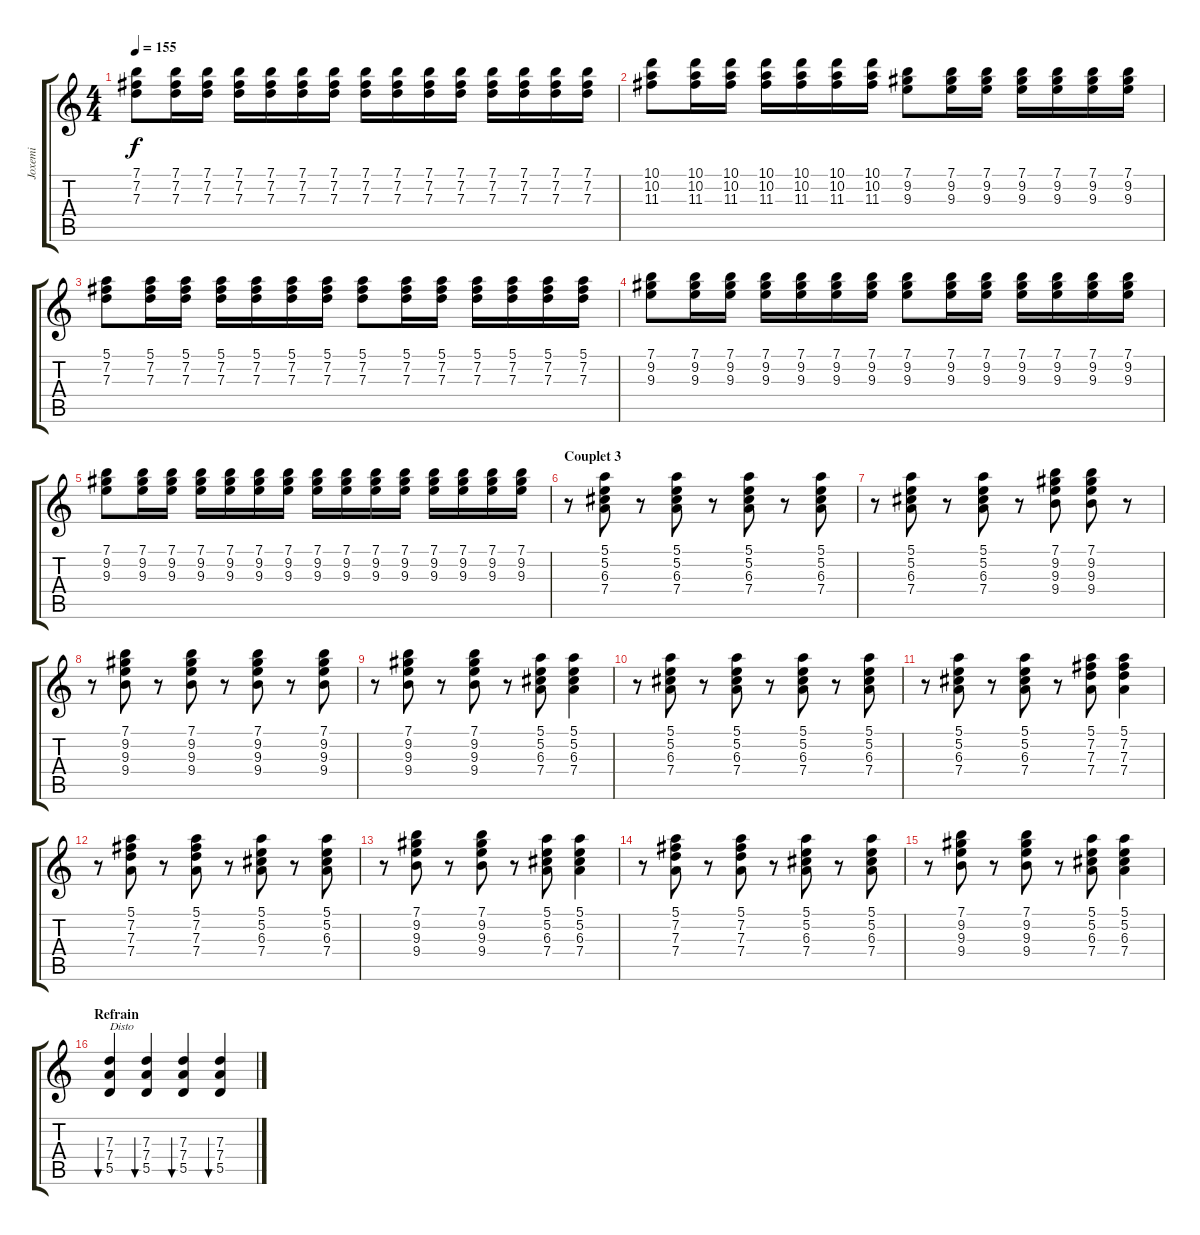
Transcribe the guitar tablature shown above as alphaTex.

\track ("Joxemi" "Joxemi") {instrument banjo}
\staff {score tabs}
\tuning (E4 B3 G3 D3 A2 E2) {hide}
\displaytranspose 12
\ts (4 4)
\tempo 155
\clef g2
\ks c
(7.1 7.2 7.3).8{dy f} (7.1 7.2 7.3).16 (7.1 7.2 7.3).16 (7.1 7.2 7.3).16 (7.1 7.2 7.3).16 (7.1 7.2 7.3).16 (7.1 7.2 7.3).16 (7.1 7.2 7.3).16 (7.1 7.2 7.3).16 (7.1 7.2 7.3).16 (7.1 7.2 7.3).16 (7.1 7.2 7.3).16 (7.1 7.2 7.3).16 (7.1 7.2 7.3).16 (7.1 7.2 7.3).16 |
(10.1 10.2 11.3).8 (10.1 10.2 11.3).16 (10.1 10.2 11.3).16 (10.1 10.2 11.3).16 (10.1 10.2 11.3).16 (10.1 10.2 11.3).16 (10.1 10.2 11.3).16 (7.1 9.2 9.3).8 (7.1 9.2 9.3).16 (7.1 9.2 9.3).16 (7.1 9.2 9.3).16 (7.1 9.2 9.3).16 (7.1 9.2 9.3).16 (7.1 9.2 9.3).16 |
(5.1 7.2 7.3).8 (5.1 7.2 7.3).16 (5.1 7.2 7.3).16 (5.1 7.2 7.3).16 (5.1 7.2 7.3).16 (5.1 7.2 7.3).16 (5.1 7.2 7.3).16 (5.1 7.2 7.3).8 (5.1 7.2 7.3).16 (5.1 7.2 7.3).16 (5.1 7.2 7.3).16 (5.1 7.2 7.3).16 (5.1 7.2 7.3).16 (5.1 7.2 7.3).16 |
(7.1 9.2 9.3).8 (7.1 9.2 9.3).16 (7.1 9.2 9.3).16 (7.1 9.2 9.3).16 (7.1 9.2 9.3).16 (7.1 9.2 9.3).16 (7.1 9.2 9.3).16 (7.1 9.2 9.3).8 (7.1 9.2 9.3).16 (7.1 9.2 9.3).16 (7.1 9.2 9.3).16 (7.1 9.2 9.3).16 (7.1 9.2 9.3).16 (7.1 9.2 9.3).16 |
(7.1 9.2 9.3).8 (7.1 9.2 9.3).16 (7.1 9.2 9.3).16 (7.1 9.2 9.3).16 (7.1 9.2 9.3).16 (7.1 9.2 9.3).16 (7.1 9.2 9.3).16 (7.1 9.2 9.3).16 (7.1 9.2 9.3).16 (7.1 9.2 9.3).16 (7.1 9.2 9.3).16 (7.1 9.2 9.3).16 (7.1 9.2 9.3).16 (7.1 9.2 9.3).16 (7.1 9.2 9.3).16 |
\section ("" "Couplet 3")
r.8{volume 9} (5.1 5.2 6.3 7.4).8 r.8 (5.1 5.2 6.3 7.4).8 r.8 (5.1 5.2 6.3 7.4).8 r.8 (5.1 5.2 6.3 7.4).8 |
r.8 (5.1 5.2 6.3 7.4).8 r.8 (5.1 5.2 6.3 7.4).8 r.8 (7.1 9.2 9.3 9.4).8 (7.1 9.2 9.3 9.4).8 r.8 |
r.8 (7.1 9.2 9.3 9.4).8 r.8 (7.1 9.2 9.3 9.4).8 r.8 (7.1 9.2 9.3 9.4).8 r.8 (7.1 9.2 9.3 9.4).8 |
r.8 (7.1 9.2 9.3 9.4).8 r.8 (7.1 9.2 9.3 9.4).8 r.8 (5.1 5.2 6.3 7.4).8 (5.1 5.2 6.3 7.4).4 |
r.8 (5.1 5.2 6.3 7.4).8 r.8 (5.1 5.2 6.3 7.4).8 r.8 (5.1 5.2 6.3 7.4).8 r.8 (5.1 5.2 6.3 7.4).8 |
r.8 (5.1 5.2 6.3 7.4).8 r.8 (5.1 5.2 6.3 7.4).8 r.8 (5.1 7.2 7.3 7.4).8 (5.1 7.2 7.3 7.4).4 |
r.8 (5.1 7.2 7.3 7.4).8 r.8 (5.1 7.2 7.3 7.4).8 r.8 (5.1 5.2 6.3 7.4).8 r.8 (5.1 5.2 6.3 7.4).8 |
r.8 (7.1 9.2 9.3 9.4).8 r.8 (7.1 9.2 9.3 9.4).8 r.8 (5.1 5.2 6.3 7.4).8 (5.1 5.2 6.3 7.4).4 |
r.8 (5.1 7.2 7.3 7.4).8 r.8 (5.1 7.2 7.3 7.4).8 r.8 (5.1 5.2 6.3 7.4).8 r.8 (5.1 5.2 6.3 7.4).8 |
r.8 (7.1 9.2 9.3 9.4).8 r.8 (7.1 9.2 9.3 9.4).8 r.8 (5.1 5.2 6.3 7.4).8 (5.1 5.2 6.3 7.4).4 |
\section ("" "Refrain")
(7.3 7.4 5.5).4{bu 120 txt "Disto" volume 12 instrument distortionguitar} (7.3 7.4 5.5).4{bu 120} (7.3 7.4 5.5).4{bu 120} (7.3 7.4 5.5).4{bu 120}
